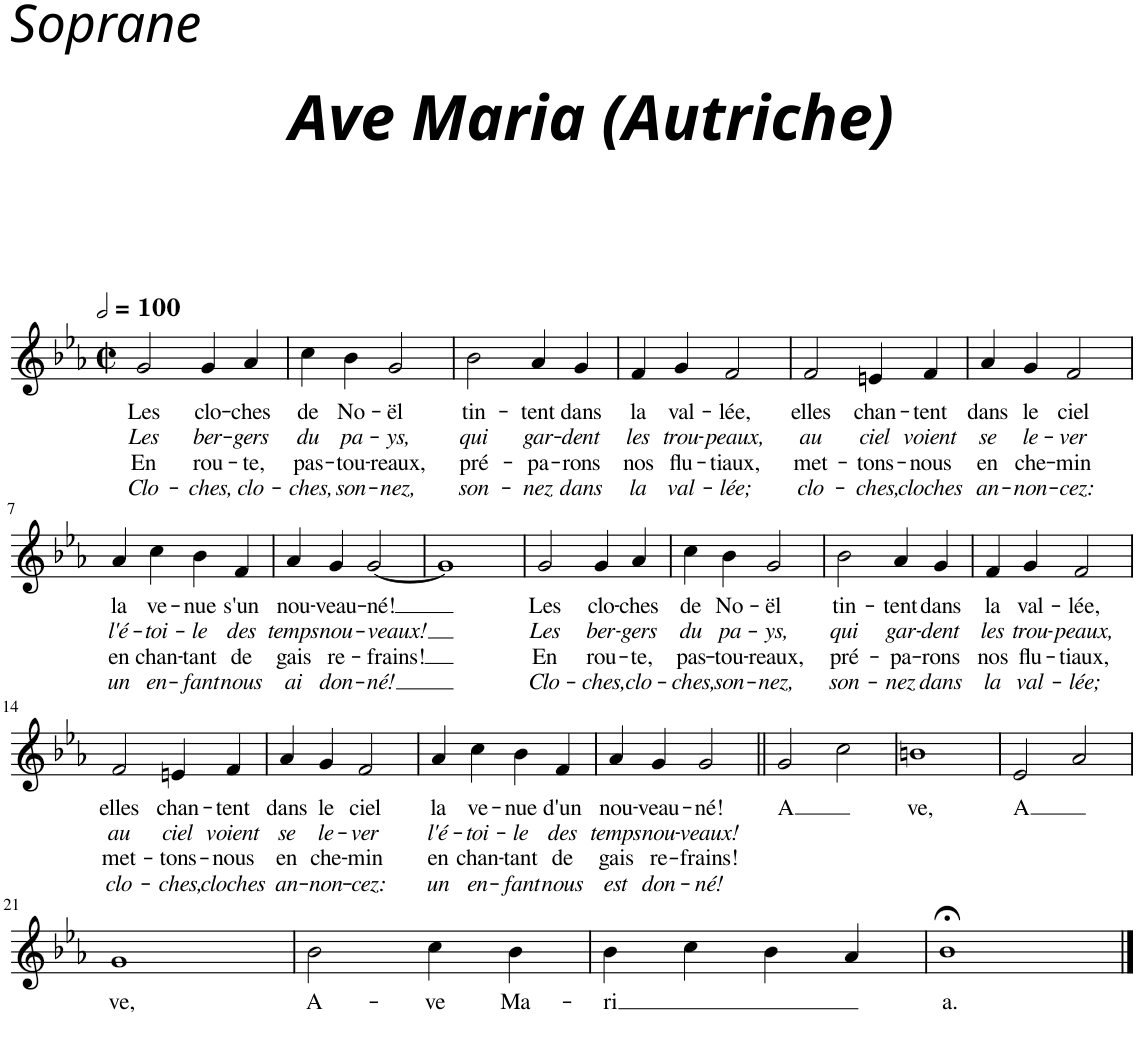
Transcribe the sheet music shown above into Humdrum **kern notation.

**kern	**text	**text	**text	**text
*part1	*part1	*part1	*part1	*part1
*staff1	*staff1	*staff1	*staff1	*staff1
*I"Piano	*	*	*	*
*I'Pia.	*	*	*	*
*clefG2	*	*	*	*
*k[b-e-a-]	*	*	*	*
*M2/2	*	*	*	*
*met(c|)	*	*	*	*
*MM200	*	*	*	*
=1	=1	=1	=1	=1
!	!LO:LY:b	!LO:LY:b	!LO:LY:b	!LO:LY:b
2g/	Les	Les	En	Clo-
!	!LO:LY:b	!LO:LY:b	!LO:LY:b	!LO:LY:b
4g/	clo-	ber-	rou-	-ches,
!	!LO:LY:b	!LO:LY:b	!LO:LY:b	!LO:LY:b
4a-/	-ches	-gers	-te,	clo-
=2	=2	=2	=2	=2
!	!LO:LY:b	!LO:LY:b	!LO:LY:b	!LO:LY:b
4cc\	de	du	pas-	-ches,
!	!LO:LY:b	!LO:LY:b	!LO:LY:b	!LO:LY:b
4b-\	No-	pa-	-tou-	son-
!	!LO:LY:b	!LO:LY:b	!LO:LY:b	!LO:LY:b
2g/	-ël	-ys,	-reaux,	-nez,
=3	=3	=3	=3	=3
!	!LO:LY:b	!LO:LY:b	!LO:LY:b	!LO:LY:b
2b-\	tin-	qui	pré-	son-
!	!LO:LY:b	!LO:LY:b	!LO:LY:b	!LO:LY:b
4a-/	-tent	gar-	-pa-	-nez
!	!LO:LY:b	!LO:LY:b	!LO:LY:b	!LO:LY:b
4g/	dans	-dent	-rons	dans
=4	=4	=4	=4	=4
!	!LO:LY:b	!LO:LY:b	!LO:LY:b	!LO:LY:b
4f/	la	les	nos	la
!	!LO:LY:b	!LO:LY:b	!LO:LY:b	!LO:LY:b
4g/	val-	trou-	flu-	val-
!	!LO:LY:b	!LO:LY:b	!LO:LY:b	!LO:LY:b
2f/	-lée,	-peaux,	-tiaux,	-lée;
=5	=5	=5	=5	=5
!	!LO:LY:b	!LO:LY:b	!LO:LY:b	!LO:LY:b
2f/	elles	au	met-	clo-
!	!LO:LY:b	!LO:LY:b	!LO:LY:b	!LO:LY:b
4en/	chan-	ciel	-tons-	-ches,
!	!LO:LY:b	!LO:LY:b	!LO:LY:b	!LO:LY:b
4f/	-tent	voient	-nous	cloches
=6	=6	=6	=6	=6
!	!LO:LY:b	!LO:LY:b	!LO:LY:b	!LO:LY:b
4a-/	dans	se	en	an-
!	!LO:LY:b	!LO:LY:b	!LO:LY:b	!LO:LY:b
4g/	le	le-	che-	-non-
!	!LO:LY:b	!LO:LY:b	!LO:LY:b	!LO:LY:b
2f/	ciel	-ver	-min	-cez:
!!LO:LB:g=z
=7	=7	=7	=7	=7
!	!LO:LY:b	!LO:LY:b	!LO:LY:b	!LO:LY:b
4a-/	la	l'é-	en	un
!	!LO:LY:b	!LO:LY:b	!LO:LY:b	!LO:LY:b
4cc\	ve-	-toi-	chan-	en-
!	!LO:LY:b	!LO:LY:b	!LO:LY:b	!LO:LY:b
4b-\	-nue	-le	-tant	-fant
!	!LO:LY:b	!LO:LY:b	!LO:LY:b	!LO:LY:b
4f/	s'un	des	de	nous
=8	=8	=8	=8	=8
!	!LO:LY:b	!LO:LY:b	!LO:LY:b	!LO:LY:b
4a-/	nou-	temps	gais	ai
!	!LO:LY:b	!LO:LY:b	!LO:LY:b	!LO:LY:b
4g/	-veau-	nou-	re-	don-
!	!LO:LY:b	!LO:LY:b	!LO:LY:b	!LO:LY:b
[2g/	-né!	-veaux!	-frains!	-né!
=9	=9	=9	=9	=9
1g]	.	.	.	.
=10	=10	=10	=10	=10
!	!LO:LY:b	!LO:LY:b	!LO:LY:b	!LO:LY:b
2g/	Les	Les	En	Clo-
!	!LO:LY:b	!LO:LY:b	!LO:LY:b	!LO:LY:b
4g/	clo-	ber-	rou-	-ches,
!	!LO:LY:b	!LO:LY:b	!LO:LY:b	!LO:LY:b
4a-/	-ches	-gers	-te,	clo-
=11	=11	=11	=11	=11
!	!LO:LY:b	!LO:LY:b	!LO:LY:b	!LO:LY:b
4cc\	de	du	pas-	-ches,
!	!LO:LY:b	!LO:LY:b	!LO:LY:b	!LO:LY:b
4b-\	No-	pa-	-tou-	son-
!	!LO:LY:b	!LO:LY:b	!LO:LY:b	!LO:LY:b
2g/	-ël	-ys,	-reaux,	-nez,
=12	=12	=12	=12	=12
!	!LO:LY:b	!LO:LY:b	!LO:LY:b	!LO:LY:b
2b-\	tin-	qui	pré-	son-
!	!LO:LY:b	!LO:LY:b	!LO:LY:b	!LO:LY:b
4a-/	-tent	gar-	-pa-	-nez
!	!LO:LY:b	!LO:LY:b	!LO:LY:b	!LO:LY:b
4g/	dans	-dent	-rons	dans
=13	=13	=13	=13	=13
!	!LO:LY:b	!LO:LY:b	!LO:LY:b	!LO:LY:b
4f/	la	les	nos	la
!	!LO:LY:b	!LO:LY:b	!LO:LY:b	!LO:LY:b
4g/	val-	trou-	flu-	val-
!	!LO:LY:b	!LO:LY:b	!LO:LY:b	!LO:LY:b
2f/	-lée,	-peaux,	-tiaux,	-lée;
!!LO:LB:g=z
=14	=14	=14	=14	=14
!	!LO:LY:b	!LO:LY:b	!LO:LY:b	!LO:LY:b
2f/	elles	au	met-	clo-
!	!LO:LY:b	!LO:LY:b	!LO:LY:b	!LO:LY:b
4en/	chan-	ciel	-tons-	-ches,
!	!LO:LY:b	!LO:LY:b	!LO:LY:b	!LO:LY:b
4f/	-tent	voient	-nous	cloches
=15	=15	=15	=15	=15
!	!LO:LY:b	!LO:LY:b	!LO:LY:b	!LO:LY:b
4a-/	dans	se	en	an-
!	!LO:LY:b	!LO:LY:b	!LO:LY:b	!LO:LY:b
4g/	le	le-	che-	-non-
!	!LO:LY:b	!LO:LY:b	!LO:LY:b	!LO:LY:b
2f/	ciel	-ver	-min	-cez:
=16	=16	=16	=16	=16
!	!LO:LY:b	!LO:LY:b	!LO:LY:b	!LO:LY:b
4a-/	la	l'é-	en	un
!	!LO:LY:b	!LO:LY:b	!LO:LY:b	!LO:LY:b
4cc\	ve-	-toi-	chan-	en-
!	!LO:LY:b	!LO:LY:b	!LO:LY:b	!LO:LY:b
4b-\	-nue	-le	-tant	-fant
!	!LO:LY:b	!LO:LY:b	!LO:LY:b	!LO:LY:b
4f/	d'un	des	de	nous
=17	=17	=17	=17	=17
!	!LO:LY:b	!LO:LY:b	!LO:LY:b	!LO:LY:b
4a-/	nou-	temps	gais	est
!	!LO:LY:b	!LO:LY:b	!LO:LY:b	!LO:LY:b
4g/	-veau-	nou-	re-	don-
!	!LO:LY:b	!LO:LY:b	!LO:LY:b	!LO:LY:b
2g/	-né!	-veaux!	-frains!	-né!
=18||	=18||	=18||	=18||	=18||
!	!LO:LY:b	!	!	!
2g/	A	.	.	.
2cc\	.	.	.	.
=19	=19	=19	=19	=19
!	!LO:LY:b	!	!	!
1bn	ve,	.	.	.
=20	=20	=20	=20	=20
!	!LO:LY:b	!	!	!
2e-/	A	.	.	.
2a-/	.	.	.	.
!!LO:LB:g=z
=21	=21	=21	=21	=21
!	!LO:LY:b	!	!	!
1g	ve,	.	.	.
=22	=22	=22	=22	=22
!	!LO:LY:b	!	!	!
2b-\	A-	.	.	.
!	!LO:LY:b	!	!	!
4cc\	-ve	.	.	.
!	!LO:LY:b	!	!	!
4b-\	Ma-	.	.	.
=23	=23	=23	=23	=23
!	!LO:LY:b	!	!	!
4b-\	-ri	.	.	.
4cc\	.	.	.	.
4b-\	.	.	.	.
4a-/	.	.	.	.
=24	=24	=24	=24	=24
!	!LO:LY:b	!	!	!
1b-;<	a.	.	.	.
==	==	==	==	==
*-	*-	*-	*-	*-
